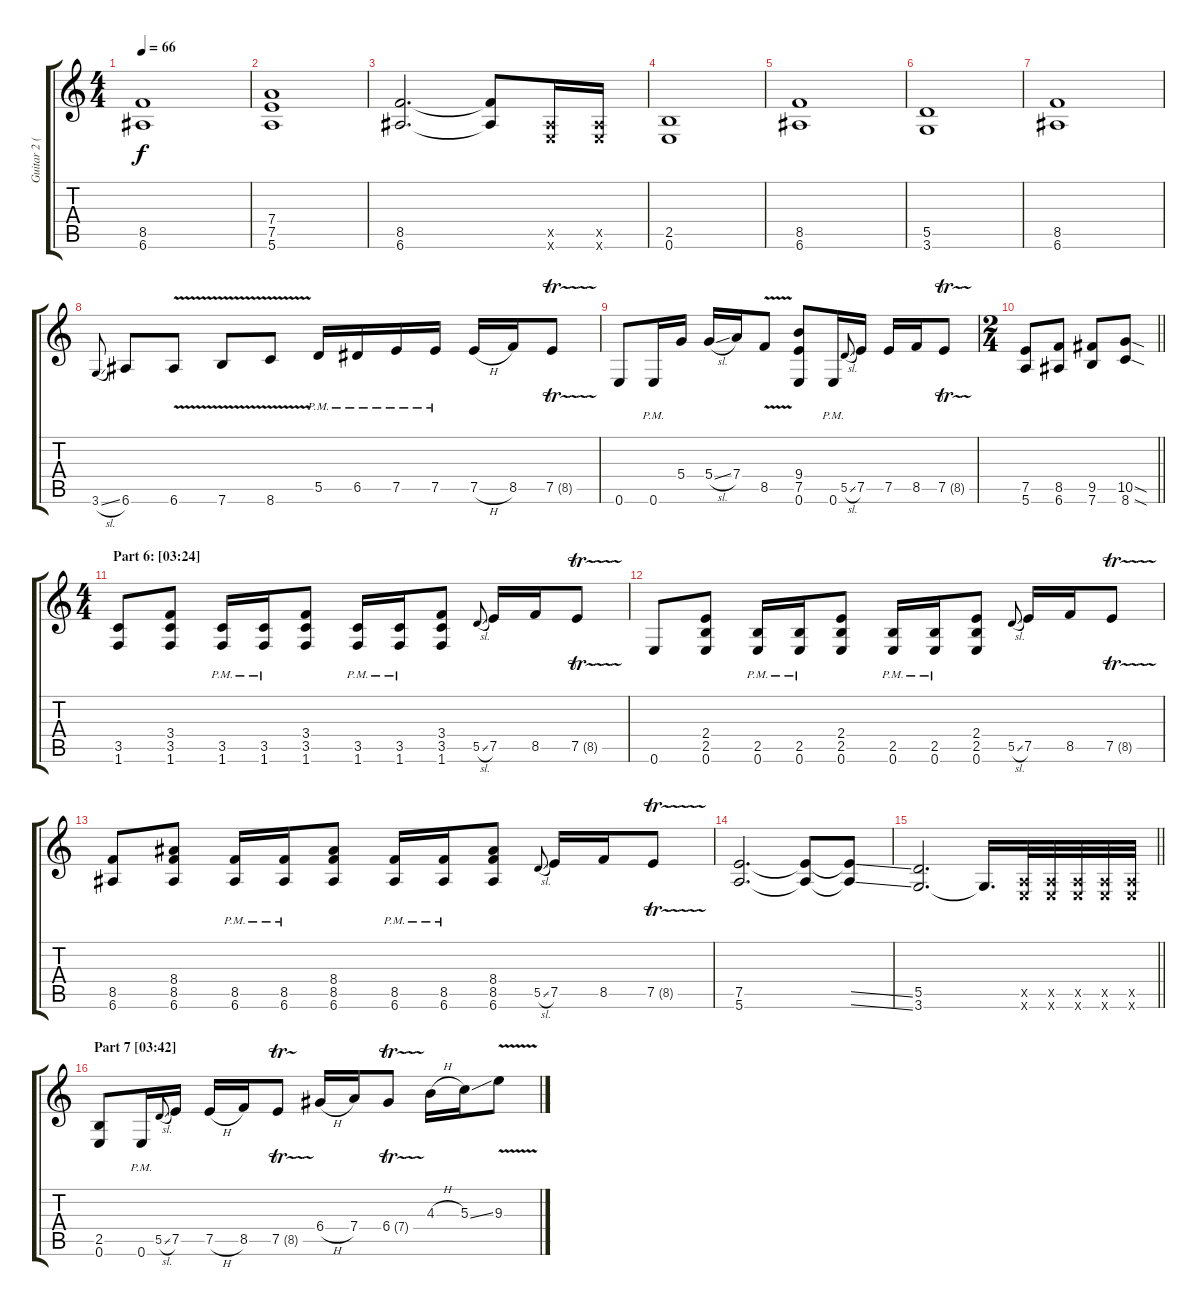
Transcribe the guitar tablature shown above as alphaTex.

\track ("Guitar 2 (Distortion)" "Guitar 2 (") {instrument distortionguitar}
\staff {score tabs}
\tuning (E4 B3 G3 D3 A2 E2) {hide}
\ts (4 4)
\tempo 66
\clef g2
\ks c
(8.5 6.6).1{dy f} |
(7.4 7.5 5.6).1 |
(8.5 6.6).2{d} (8.5{t} 6.6{t}).8 (1.5{x} 0.6{x}).16 (1.5{x} 0.6{x}).16 |
(2.5 0.6).1 |
(8.5 6.6).1 |
(5.5 3.6).1 |
(8.5 6.6).1 |
3.6{sl}.8{gr onbeat} 6.6.8 6.6{v}.8 7.6{v}.8 8.6{v}.8 5.5{pm}.16 6.5{pm}.16 7.5{pm}.16 7.5{pm}.16 7.5{h}.16 8.5.16 7.5{tr (8 64)}.8 |
0.6.8 0.6{pm}.16 5.4.16 5.4{sl}.16 7.4.16 8.5{v}.8 (9.4 7.5 0.6).8 0.6{pm}.16 5.5{sl}.8{gr onbeat} 7.5.16 7.5.16 8.5.16 7.5{tr (8 64)}.8 |
\ts (2 4)
\barLineRight lightlight
(7.5 5.6).8 (8.5 6.6).8 (9.5 7.6).8 (10.5{sod} 8.6{sod}).8 |
\ts (4 4)
\section ("" "Part 6: [03:24]")
(3.5 1.6).8 (3.4 3.5 1.6).8 (3.5{pm} 1.6{pm}).16 (3.5{pm} 1.6{pm}).16 (3.4 3.5 1.6).8 (3.5{pm} 1.6{pm}).16 (3.5{pm} 1.6{pm}).16 (3.4 3.5 1.6).8 5.5{sl}.8{gr onbeat} 7.5.16 8.5.16 7.5{tr (8 64)}.8 |
0.6.8 (2.4 2.5 0.6).8 (2.5{pm} 0.6{pm}).16 (2.5{pm} 0.6{pm}).16 (2.4 2.5 0.6).8 (2.5{pm} 0.6{pm}).16 (2.5{pm} 0.6{pm}).16 (2.4 2.5 0.6).8 5.5{sl}.8{gr onbeat} 7.5.16 8.5.16 7.5{tr (8 64)}.8 |
(8.5 6.6).8 (8.4 8.5 6.6).8 (8.5{pm} 6.6{pm}).16 (8.5{pm} 6.6{pm}).16 (8.4 8.5 6.6).8 (8.5{pm} 6.6{pm}).16 (8.5{pm} 6.6{pm}).16 (8.4 8.5 6.6).8 5.5{sl}.8{gr onbeat} 7.5.16 8.5.16 7.5{tr (8 64)}.8 |
(7.5 5.6).2{d} (7.5{t} 5.6{t}).8 (7.5{ss t} 5.6{ss t}).8 |
\barLineRight lightlight
(5.5 3.6).2{d} 3.6{t}.16{d} (0.5{x} 0.6{x}).32 (0.5{x} 0.6{x}).32 (0.5{x} 0.6{x}).32 (0.5{x} 0.6{x}).32 (0.5{x} 0.6{x}).32 |
\section ("" "Part 7 [03:42]")
(2.5 0.6).8 0.6{pm}.16 5.5{sl}.8{gr onbeat} 7.5.16 7.5{h}.16 8.5.16 7.5{tr (8 64)}.8 6.4{h}.16 7.4.16 6.4{tr (7 64)}.8 4.3{h}.16 5.3{ss}.16 9.3{v}.8
